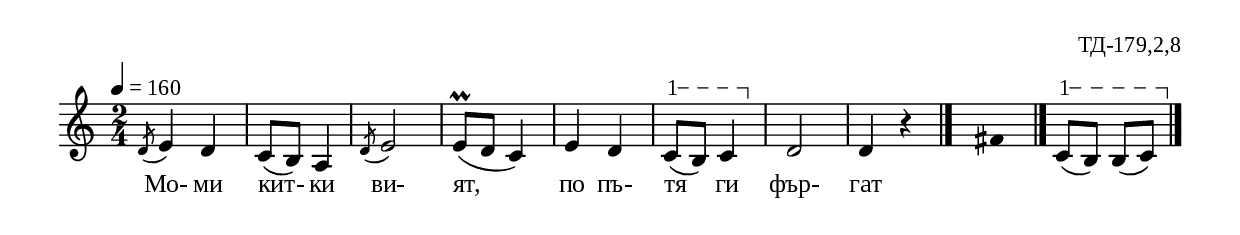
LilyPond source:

%{
laz_179_2_08
%}

\include "td-preamble.ly"

\score {
\relative c' {
 \tempo 4 = 160
 \time 2/4
\acciaccatura d8 e4 d | c8( b) a4 | \acciaccatura d8 e2 | e8\prall( d c4) | 
e4 d | 
\varA
c8\startTextSpan( b) c4\stopTextSpan | 
d2 | d4 r
 \bar "|." 
 s4 \fixB fis \fixC
 \bar "|." 
 \varA
c8\startTextSpan( b) b8( c\stopTextSpan)
 \bar "|." 
}
\addlyrics { Мо- ми кит- ки ви- ят, по пъ- тя ги фър- гат }
%
\layout {
  indent = #0
  line-width = 190\mm
  ragged-right=##f
}
%
\midi { 
	\context {
		\Score
		tempoWholesPerMinute = #(ly:make-moment 160 4)
		}
	}
}
%
\header{
  opus = "ТД-179,2,8"
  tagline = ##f
}


